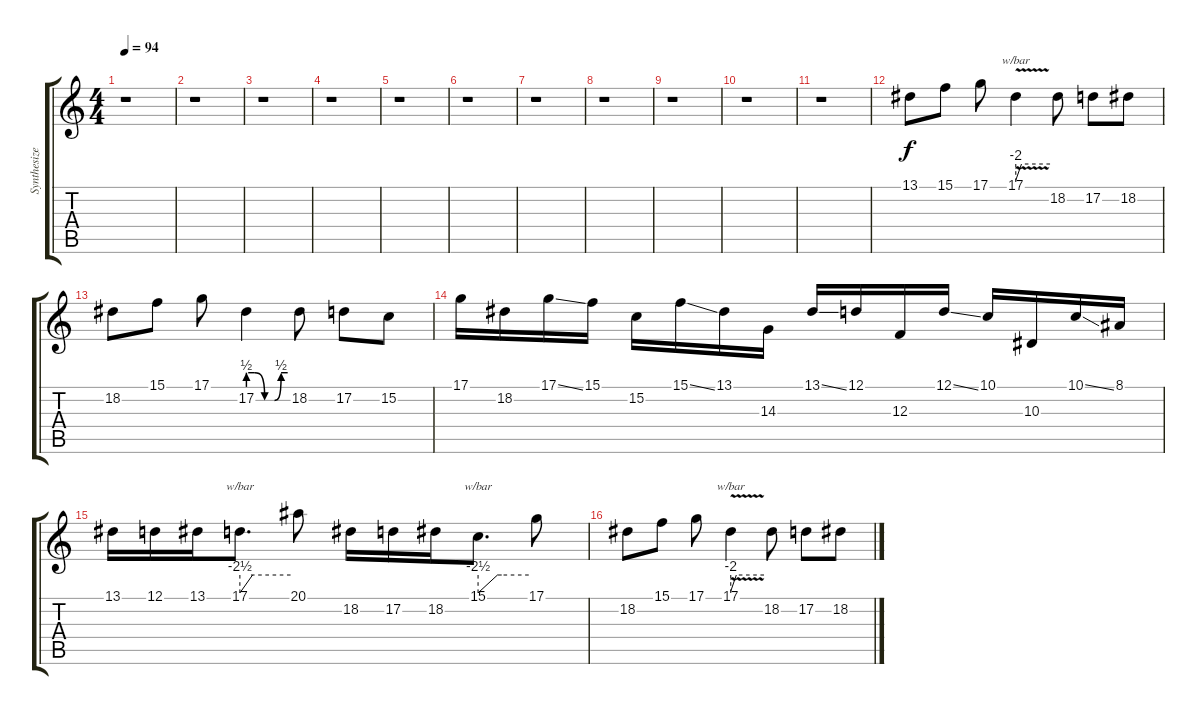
\track ("Synthesizer" "Synthesize") {instrument stringensemble1}
\staff {score tabs}
\tuning (D4 A3 F3 C3 G2 C2) {hide}
\ts (4 4)
\tempo 94
\clef g2
\ks c
r.1{dy f} |
r.1 |
r.1 |
r.1 |
r.1 |
r.1 |
r.1 |
r.1 |
r.1 |
r.1 |
r.1 |
13.1.8 15.1.8 17.1.8 17.1{v}.4{tbe (custom default 0 -8 10 0 60 0)} 18.2.8 17.2.8 18.2.8 |
18.2.8 15.1.8 17.1.8 17.2{be (custom 0 2 10 2 25 0 30 0 40 0 50 2 60 2)}.4 18.2.8 17.2.8 15.2.8 |
17.1.16 18.2.16 17.1{ss}.16 15.1.16 15.2.16 15.1{ss}.16 13.1.16 14.3.16 13.1{ss}.16 12.1.16 12.3.16 12.1{ss}.16 10.1.16 10.3.16 10.1{ss}.16 8.1.16 |
13.1.16 12.1.16 13.1.16 17.1.8{d tbe (custom default 0 -10 15 0 60 0)} 20.1.8 18.2.16 17.2.16 18.2.16 15.1.8{d tbe (custom default 0 -10 23 0 28 0 60 0)} 17.1.8 |
18.2.8 15.1.8 17.1.8 17.1{v}.4{tbe (custom default 0 -8 10 0 60 0)} 18.2.8 17.2.8 18.2.8
